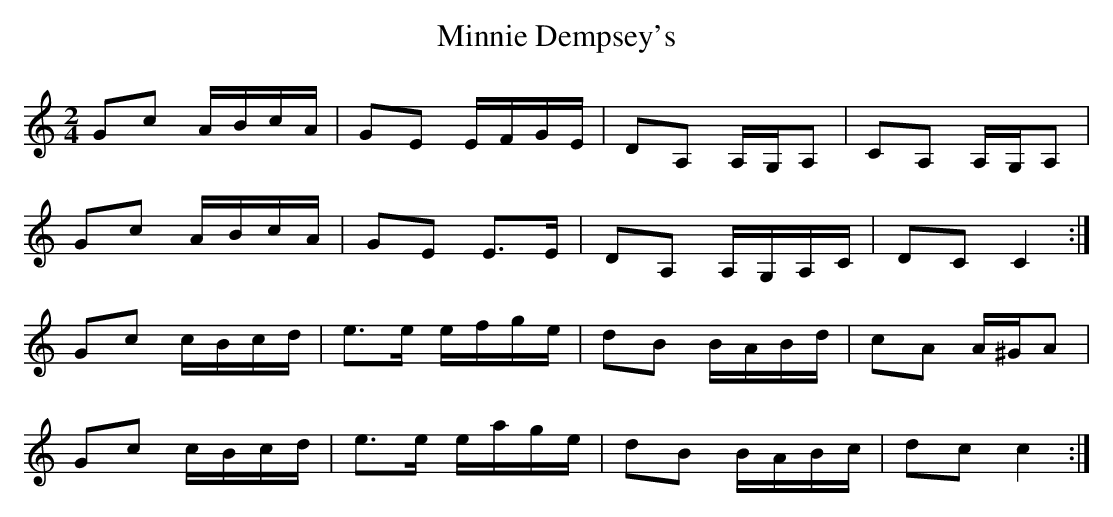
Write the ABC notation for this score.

X:1
T:Minnie Dempsey's
L:1/8
M:2/4
K:C
Gc A/B/c/A/ | GE E/F/G/E/ | DA, A,/G,/A, | CA, A,/G,/A, |
Gc A/B/c/A/ | GE E>E | DA, A,/G,/A,/C/ | DC C2 :|
Gc c/B/c/d/ | e>e e/f/g/e/ | dB B/A/B/d/ | cA A/^G/A |
Gc c/B/c/d/ | e>e e/a/g/e/ | dB B/A/B/c/ | dc c2 :|
